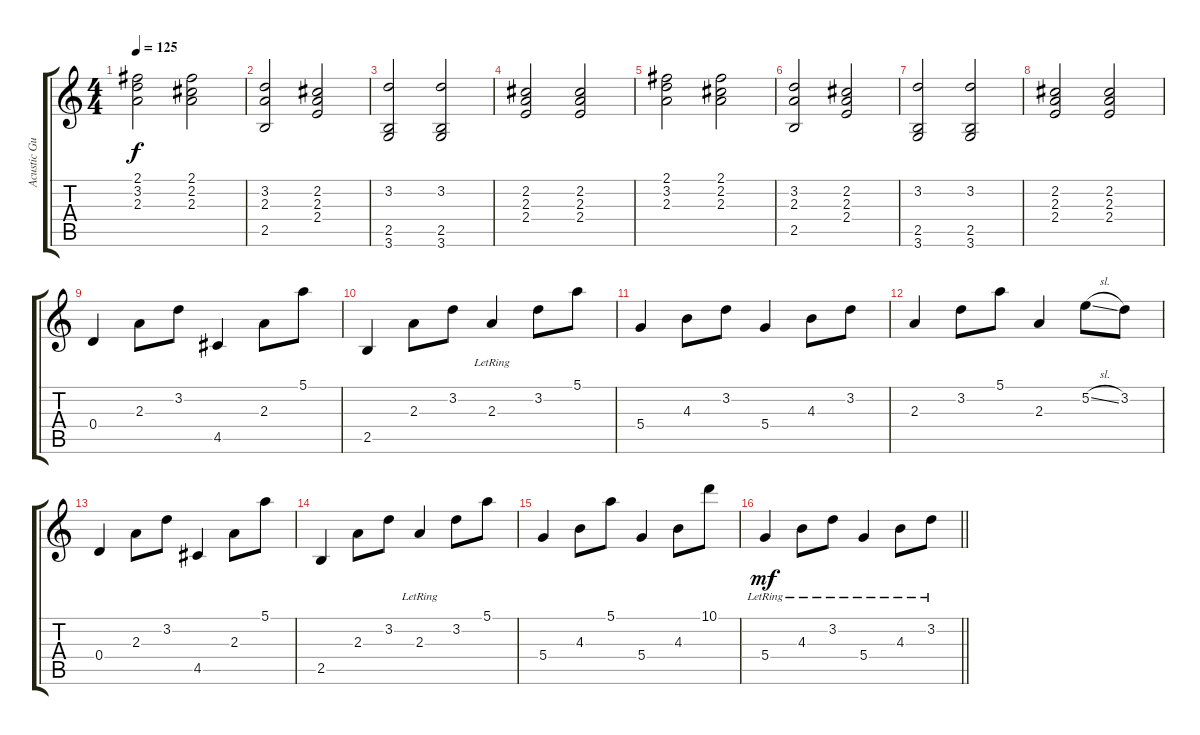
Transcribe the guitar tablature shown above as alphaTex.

\track ("Acustic Guitar" "Acustic Gu") {instrument electricguitarjazz}
\staff {score tabs}
\tuning (E4 B3 G3 D3 A2 E2) {hide}
\ts (4 4)
\tempo 125
\clef g2
\ks c
(2.1 3.2 2.3).2{dy f} (2.1 2.2 2.3).2 |
(3.2 2.3 2.5).2 (2.2 2.3 2.4).2 |
(3.2 2.5 3.6).2 (3.2 2.5 3.6).2 |
(2.2 2.3 2.4).2 (2.2 2.3 2.4).2 |
(2.1 3.2 2.3).2 (2.1 2.2 2.3).2 |
(3.2 2.3 2.5).2 (2.2 2.3 2.4).2 |
(3.2 2.5 3.6).2 (3.2 2.5 3.6).2 |
(2.2 2.3 2.4).2 (2.2 2.3 2.4).2 |
0.4.4 2.3.8 3.2.8 4.5.4 2.3.8 5.1.8 |
2.5.4 2.3.8 3.2.8 2.3{lr}.4 3.2.8 5.1.8 |
5.4.4 4.3.8 3.2.8 5.4.4 4.3.8 3.2.8 |
2.3.4 3.2.8 5.1.8 2.3.4 5.2{sl}.8 3.2.8 |
0.4.4 2.3.8 3.2.8 4.5.4 2.3.8 5.1.8 |
2.5.4 2.3.8 3.2.8 2.3{lr}.4 3.2.8 5.1.8 |
5.4.4 4.3.8 5.1.8 5.4.4 4.3.8 10.1.8 |
\barLineRight lightlight
5.4{lr}.4{dy mf} 4.3{lr}.8 3.2{lr}.8 5.4{lr}.4 4.3{lr}.8 3.2{lr}.8
